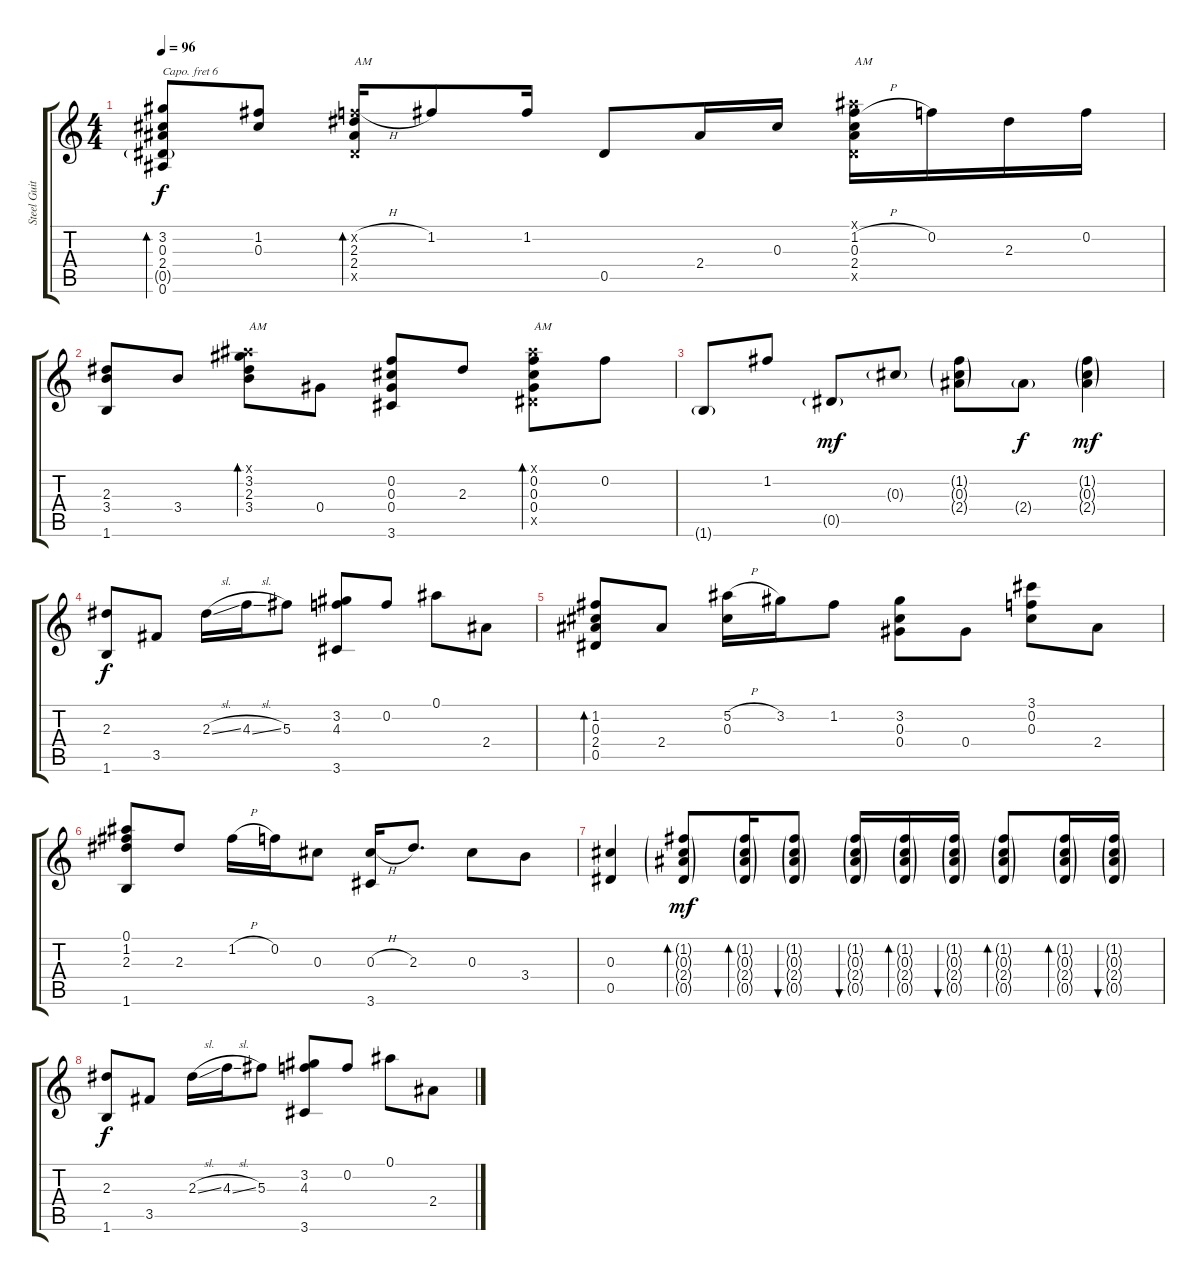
\track ("Steel Guitar" "Steel Guit") {instrument acousticguitarsteel}
\staff {score tabs}
\capo 6
\tuning (E4 B3 G3 D3 A2 E2) {hide}
\ts (4 4)
\tempo 96
\clef g2
\ks c
(3.2 0.3 2.4 0.5{g} 0.6).8{bd 60 dy f} (1.2 0.3).8 (0.2{h x} 2.3 2.4 0.5{x}).16{bd 30 txt "AM"} 1.2.8 1.2.16 0.5.8 2.4.16 0.3.16 (0.1{x} 1.2{h} 0.3 2.4 0.5{x}).16{txt "AM"} 0.2.16 2.3.16 0.2.16 |
(2.3 3.4 1.6).8 3.4.8 (0.1{x} 3.2 2.3 3.4).8{bd 30 txt "AM"} 0.4.8 (0.2 0.3 0.4 3.6).8 2.3.8 (0.1{x} 0.2 0.3 0.4 0.5{x}).8{bd 30 txt "AM"} 0.2.8 |
1.6{g}.8 1.2.8 0.5{g}.8{dy mf} 0.3{g}.8 (1.2{g} 0.3{g} 2.4{g}).8 2.4{g}.8{dy f} (1.2{g} 0.3{g} 2.4{g}).4{dy mf} |
(2.3 1.6).8{dy f} 3.5.8 2.3{sl}.16 4.3{sl}.16 5.3.8 (3.2 4.3 3.6).8 0.2.8 0.1.8 2.4.8 |
(1.2 0.3 2.4 0.5).8{bd 30} 2.4.8 (5.2{h} 0.3).16 3.2.16 1.2.8 (3.2 0.3 0.4).8 0.4.8 (3.1 0.2 0.3).8 2.4.8 |
(0.1 1.2 2.3 1.6).8 2.3.8 1.2{h}.16 0.2.16 0.3.8 (0.3{h} 3.6).16 2.3.8{d} 0.3.8 3.4.8 |
(0.3 0.5).4 (1.2{g} 0.3{g} 2.4{g} 0.5{g}).8{bd 30 dy mf} (1.2{g} 0.3{g} 2.4{g} 0.5{g}).16{bd 30} (1.2{g} 0.3{g} 2.4{g} 0.5{g}).8{bu 30} (1.2{g} 0.3{g} 2.4{g} 0.5{g}).16{bu 30} (1.2{g} 0.3{g} 2.4{g} 0.5{g}).16{bd 30} (1.2{g} 0.3{g} 2.4{g} 0.5{g}).16{bu 30} (1.2{g} 0.3{g} 2.4{g} 0.5{g}).8{bd 30} (1.2{g} 0.3{g} 2.4{g} 0.5{g}).16{bd 30} (1.2{g} 0.3{g} 2.4{g} 0.5{g}).16{bu 30} |
(2.3 1.6).8{dy f} 3.5.8 2.3{sl}.16 4.3{sl}.16 5.3.8 (3.2 4.3 3.6).8 0.2.8 0.1.8 2.4.8
